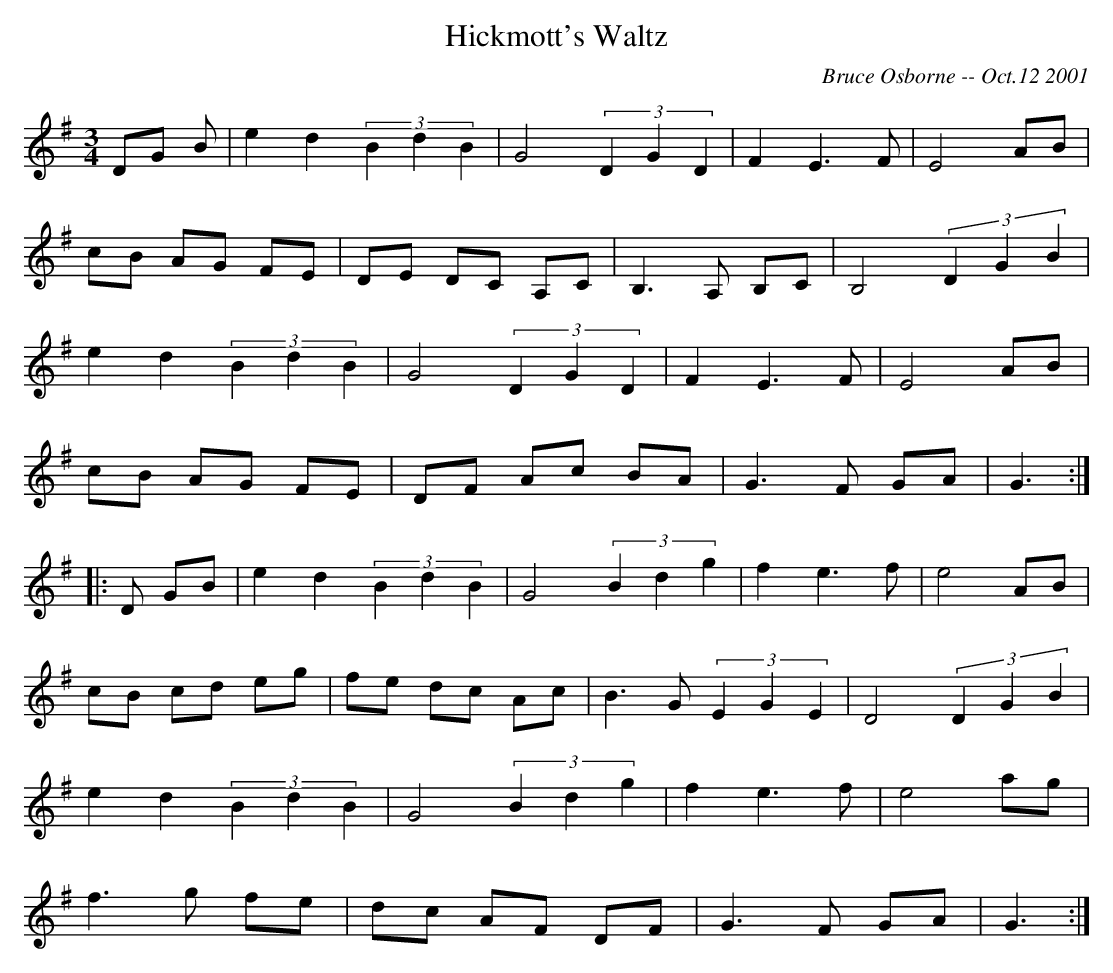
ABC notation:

X:1
T:Hickmott's Waltz
C:Bruce Osborne -- Oct.12 2001
M:3/4
L:1/8
K:G
DG B|e2 d2 (3B2d2B2|G4 (3D2G2D2|F2 E3 F|E4 AB|
cB AG FE|DE DC A,C|B,3 A, B,C|B,4 (3D2G2B2|
e2 d2 (3B2d2B2|G4 (3D2G2D2|F2 E3 F|E4 AB|
cB AG FE|DF Ac BA|G3 F GA|G3:|
|:D GB|e2 d2 (3B2d2B2|G4 (3B2d2g2|f2 e3 f|e4 AB|
cB cd eg|fe dc Ac|B3 G (3E2G2E2|D4 (3D2G2B2|
e2 d2 (3B2d2B2|G4 (3B2d2g2|f2 e3 f|e4 ag|
f3 g fe|dc AF DF|G3 F GA|G3:|
